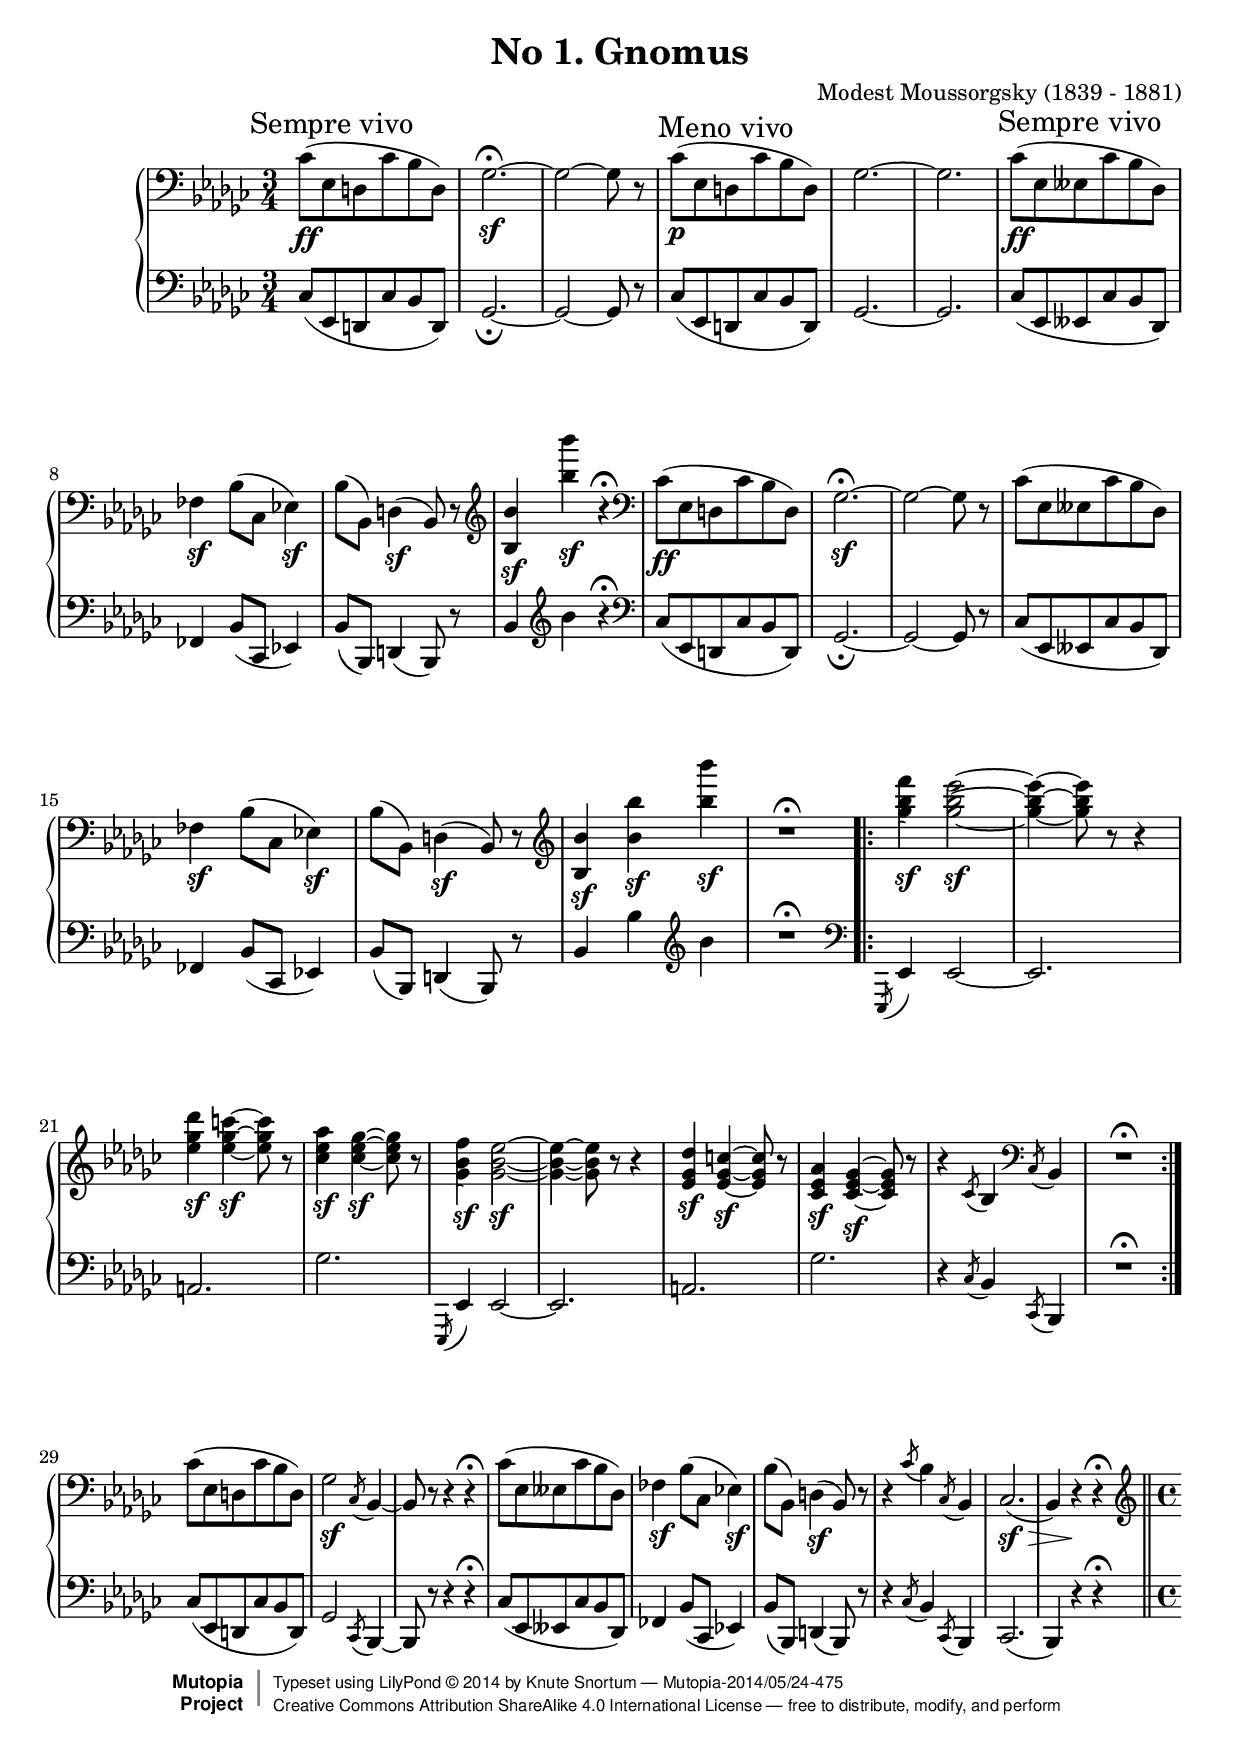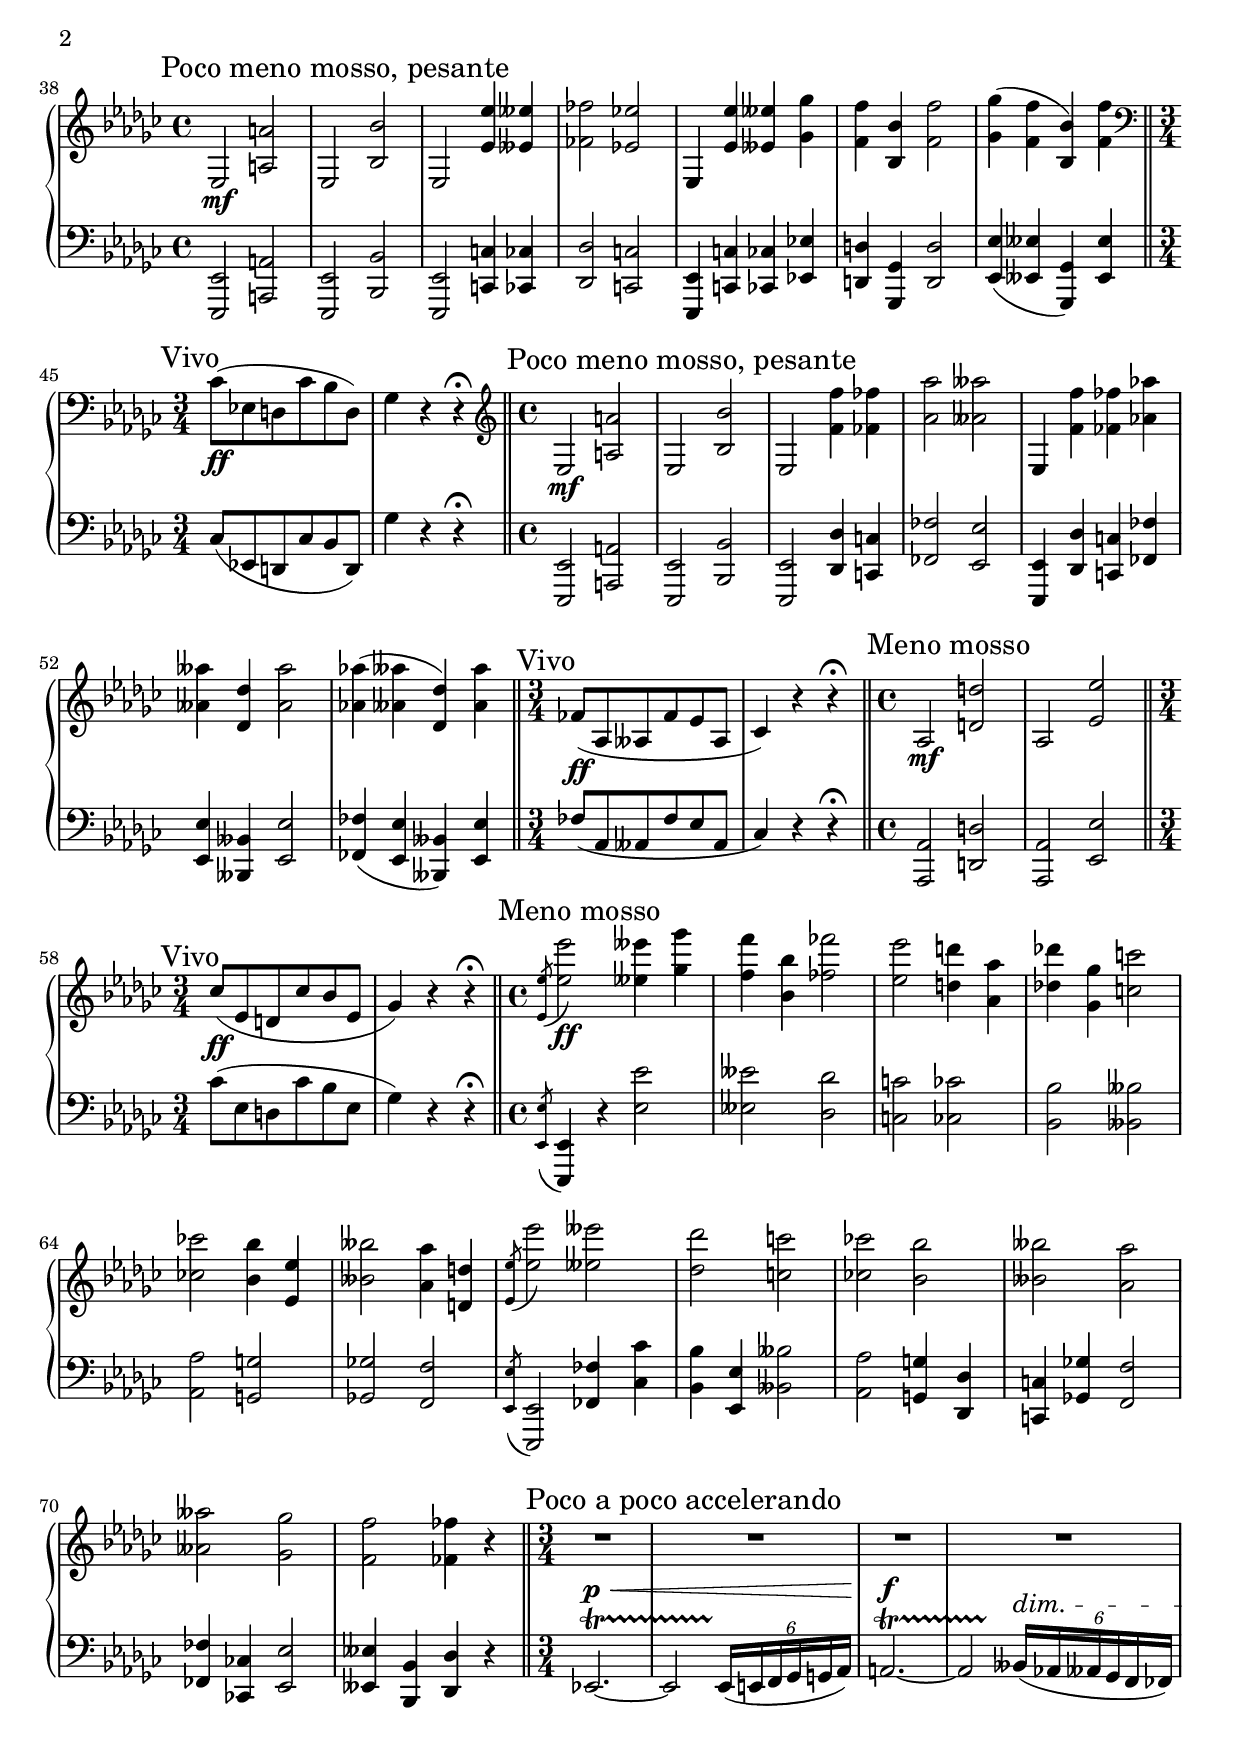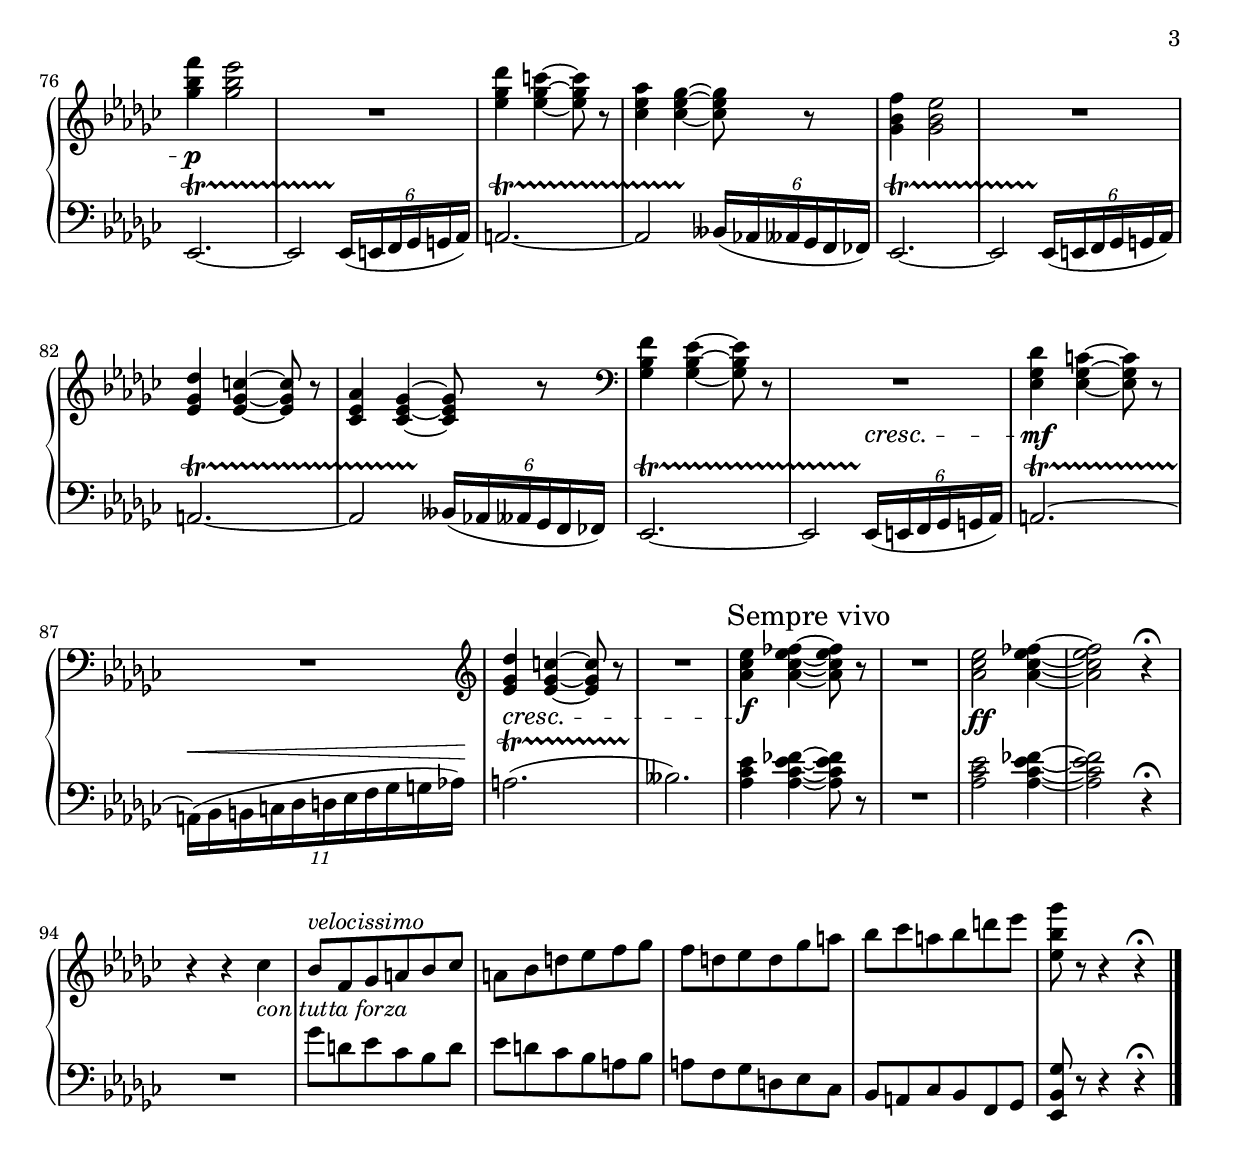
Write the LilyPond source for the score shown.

\version "2.18.2"
\language "english"

\header {
  title        = "No 1. Gnomus"
  composer     = "Modest Moussorgsky (1839 - 1881)"
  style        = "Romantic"
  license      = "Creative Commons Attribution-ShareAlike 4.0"
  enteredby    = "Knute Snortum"
  date         = "1874"
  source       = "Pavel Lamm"

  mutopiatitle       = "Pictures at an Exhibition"
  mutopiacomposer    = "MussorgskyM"
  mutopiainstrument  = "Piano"
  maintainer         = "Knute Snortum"
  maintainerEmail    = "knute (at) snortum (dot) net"
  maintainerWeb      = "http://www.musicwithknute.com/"

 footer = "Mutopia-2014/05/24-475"
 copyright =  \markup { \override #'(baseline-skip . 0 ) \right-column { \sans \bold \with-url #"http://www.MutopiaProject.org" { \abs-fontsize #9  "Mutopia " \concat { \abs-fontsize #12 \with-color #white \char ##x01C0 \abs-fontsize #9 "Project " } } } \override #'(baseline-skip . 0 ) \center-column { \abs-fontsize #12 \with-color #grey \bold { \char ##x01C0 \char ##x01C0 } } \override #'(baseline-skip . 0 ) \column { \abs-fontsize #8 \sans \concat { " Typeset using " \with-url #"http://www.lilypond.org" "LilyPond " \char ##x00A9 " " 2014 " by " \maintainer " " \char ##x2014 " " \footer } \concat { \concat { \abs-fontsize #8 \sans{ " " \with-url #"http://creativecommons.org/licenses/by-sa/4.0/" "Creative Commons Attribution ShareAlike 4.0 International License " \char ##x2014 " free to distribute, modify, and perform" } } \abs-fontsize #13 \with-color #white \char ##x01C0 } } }
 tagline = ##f
}

sempreVivo = {
  \once
  \override Score.RehearsalMark.self-alignment-X = #LEFT
  \mark "Sempre vivo" 
}
menoVivo = {
  \once
  \override Score.RehearsalMark.self-alignment-X = #LEFT
  \mark  "Meno vivo" 
}
pesante = {
  \once
  \override Score.RehearsalMark.self-alignment-X = #LEFT
  \mark  "Poco meno mosso, pesante" 
}
vivo = {
  \once
  \override Score.RehearsalMark.self-alignment-X = #LEFT
  \mark  "Vivo" 
}
menoMosso = {
  \once
  \override Score.RehearsalMark.self-alignment-X = #LEFT
  \mark  "Meno mosso" 
}
pocoAccel = {
  \once
  \override Score.RehearsalMark.self-alignment-X = #LEFT
  \mark "Poco a poco accelerando"
}
veloc = \markup { \italic "velocissimo" }
forza = \markup { \italic "con tutta forza" }

upper = {
  \time 3/4
  \clef bass
  \sempreVivo 
  | cf'8 ( \ff ef d cf' bf d )
  | gf2. ~ \sf \fermata
  | gf2 ~ gf8 r
  \menoVivo 
  | cf'8 ( \p ef d cf' bf d )
  | gf2. ~
  | gf2.
  \sempreVivo 
  | cf'8 ( \ff ef eff cf' bf df )
  
  \barNumberCheck #8
  
  | ff4 \sf bf8 ( cf ef4 ) \sf
  | bf8 ( bf, ) d4 ( \sf bf,8 ) r
  | \clef treble <bf bf'>4 \sf <bf'' bf'''> \sf r \fermata
  | \clef bass cf'8 ( \ff ef d cf' bf d )
  | gf2. ~ \sf \fermata
  | gf2 ~ gf8 r
  | cf'8 ( ef eff cf' bf df )
  | ff4 \sf bf8 ( cf ef4 ) \sf
  
  \barNumberCheck #16
  
  | bf8 ( bf, ) d4 ( \sf bf,8 ) r
  | \clef treble <bf bf'>4 \sf <bf' bf''> \sf <bf'' bf'''> \sf 
  | R2. \fermataMarkup
  
  \repeat volta 2 {
    | \acciaccatura s8 <gf'' bf'' f'''>4 \sf <gf'' bf'' ef'''>2 ~ \sf
    | q4 ~ q8 r r4 \break
    | <ef'' gf'' df'''>4 \sf <ef'' gf'' c'''> \sf ~ q8 r
    | <cf'' ef'' af''>4 \sf <cf'' ef'' gf''> \sf ~ q8 r
    | \acciaccatura s8 <gf' bf' f''>4 \sf <gf' bf' ef''>2 ~ \sf
    
    \barNumberCheck #24
    
    | q4 ~ q8 r r4
    | <ef' gf' df''>4 \sf <ef' gf' c''> \sf ~ q8 r
    | <cf' ef' af'>4 \sf <cf' ef' gf'> \sf ~ q8 r
    | r4 \acciaccatura cf'8 bf4 \clef bass \acciaccatura cf8 bf,4
    | R2. \fermataMarkup
  }
  \break
  
  \clef bass
  | cf'8 ( ef d cf' bf d )
  | gf2 \sf \acciaccatura cf8 bf,4 ~
  | bf,8 r r4 r4 \fermata
  
  \barNumberCheck #32
  
  | cf'8 ( ef eff cf' bf df )
  | ff4 \sf bf8 ( cf ef4 ) \sf
  | bf8 ( bf, ) d4 ( \sf bf,8 ) r
  | r4 \acciaccatura cf'8 bf4 \acciaccatura cf8 bf,4
  | cf2. \sf \> (
  | bf,4 ) r \! r \fermata \break
  
  \time 4/4
  \clef treble
  \bar "||"
  \pesante 
  | ef2 \mf <a a'>
  | ef2 <bf bf'>
  
  \barNumberCheck #40
  
  | ef2 <ef' ef''>4 <eff' eff''>
  | <ff' ff''>2 <ef' ef''>
  | ef4 <ef' ef''> <eff' eff''> <gf' gf''>
  | <f' f''>4 <bf bf'> <f' f''>2
  | <gf' gf''>4 ( <f' f''> <bf bf'> ) <f' f''> \break
  
  \clef bass
  \time 3/4
  \bar "||"
  \vivo 
  | cf'8 ( \ff ef d cf' bf d )
  | gf4 r r \fermata
  
  \clef treble
  \time 4/4
  \bar "||"
  \pesante 
  | ef2 \mf <a a'>
  
  \barNumberCheck #48
  
  | ef2 <bf bf'>
  | ef2 <f' f''>4 <ff' ff''>
  | <af' af''>2 <aff' aff''>
  | ef4 <f' f''> <ff' ff''> <af' af''>
  | <aff' aff''>4 <df' df''> <aff' aff''>2
  | <af' af''>4 ( <aff' aff''> <df' df''> ) <aff' aff''>
  
  \time 3/4
  \bar "||"
  \vivo 
  | ff'8 \ff ( af aff ff' ef' aff
  | cf'4 ) r r \fermata
  
  \barNumberCheck #56
  
  \time 4/4
  \bar "||"
  \menoMosso 
  | af2 \mf <d' d''>
  | af2 <ef' ef''>
  
  \time 3/4
  \bar "||"
  \vivo 
  | cf''8 \ff ( ef' d' cf'' bf' ef' 
  | gf'4 ) r r \fermata
  
  \time 4/4
  \bar "||"
  \menoMosso 
  | \acciaccatura <ef' ef''>8 <ef'' ef'''>2 \ff
    <eff'' eff'''>4 <gf'' gf'''>
  | <f'' f'''>4 <bf' bf''> <ff'' ff'''>2
  | <ef'' ef'''>2 <d'' d'''>4 <af' af''>
  | <df'' df'''>4 <gf' gf''> <c'' c'''>2
  
  \barNumberCheck #64
  
  | <cf'' cf'''>2 <bf' bf''>4 <ef' ef''>
  | <bff' bff''>2 <af' af''>4 <d' d''>
  | \acciaccatura <ef' ef''>8 <ef'' ef'''>2 <eff'' eff'''>
  | <df'' df'''>2 <c'' c'''>
  | <cf'' cf'''>2 <bf' bf''>
  | <bff' bff''>2 <af' af''>
  | <aff' aff''>2 <gf' gf''>
  | <f' f''>2 <ff' ff''>4 r
  
  \barNumberCheck #72
  
  \time 3/4
  \bar "||"
  \pocoAccel
  | R2. 
  | R2. * 3
  | <gf'' bf'' f'''>4 <gf'' bf'' ef'''>2
  | R2.
  | <ef'' gf'' df'''>4 <ef'' gf'' c'''> ~ q8 r
  | <cf'' ef'' af''>4 <cf'' ef'' gf''> ~ q8 r
  
  \barNumberCheck #80
  
  | <gf' bf' f''>4 <gf' bf' ef''>2
  | R2.
  | <ef' gf' df''>4 <ef' gf' c''> ~ q8 r
  | <cf' ef' af'>4 <cf' ef' gf'> ~ q8 r
  \clef bass
  | <gf bf f'>4 <gf bf ef'> ~ q8 r
  | R2.
  | <ef gf df'>4 <ef gf c'> ~ q8 r
  | R2.
  
  \barNumberCheck #88
  
  \clef treble
  | <ef' gf' df''>4 <ef' gf' c''> ~ q8 r
  | R2.
  \sempreVivo
  | <af' cf'' ef''>4 \f <af' cf'' ef'' ff''> ~ q8 r
  | R2.
  | <af' cf'' ef''>2 \ff <af' cf'' ef'' ff''>4 ~
  | q2 r4 \fermata
  \relative c'' {
    | r4 r cf _ \forza
    | bf8 ^ \veloc f gf a bf cf
    
    \barNumberCheck #96
    
    | a8 bf d ef f gf
    | f8 d ef d gf a
    | bf8 cf a bf d ef
    | <gf bf, ef,>8 r r4 r \fermata
    | \bar "|."
  }
}

lower = {
  \time 3/4
  \clef bass
  
  | cf8 ( ef, d, cf bf, d, )
  | gf,2. ~ _ \fermata
  | gf,2 ~ gf,8 r
  | cf8 ( ef, d, cf bf, d, )
  | gf,2. ~
  | gf,2.
  | cf8 ( ef, eff, cf bf, df, )
  
  \barNumberCheck #8
  
  | ff,4 bf,8 ( cf, ef,4 )
  | bf,8 ( bf,, ) d,4 ( bf,,8 ) r
  | bf,4 \clef treble bf' r \fermata
  | \clef bass cf8 ( ef, d, cf bf, d, )
  | gf,2. ~ _ \fermata
  | gf,2 ~ gf,8 r
  | cf8 ( ef, eff, cf bf, df, )
  | ff,4 bf,8 ( cf, ef,4 )
  
  \barNumberCheck #16
  
  | bf,8 ( bf,, ) d,4 ( bf,,8 ) r
  | bf,4 bf \clef treble bf'
  | R2. \fermataMarkup 
  \clef bass
  
  \repeat volta 2 {
    | \acciaccatura ef,,8 ef,4 ef,2 ~
    | ef,2.
    | a,2.
    | gf2.
    | \acciaccatura ef,,8 ef,4 ef,2 ~
    
    \barNumberCheck #24
    
    | ef,2.
    | a,2.
    | gf2.
    | r4 \acciaccatura cf8 bf,4 \acciaccatura cf,8 bf,,4
    | R2. \fermataMarkup
  }
  
  | cf8 ( ef, d, cf bf, d, )
  | gf,2 \acciaccatura cf,8 bf,,4 ~
  | bf,,8 r r4 r \fermata
  
  \barNumberCheck #32
  
  | cf8 ( ef, eff, cf bf, df, )
  | ff,4 bf,8 ( cf, ef,4 )
  | bf,8 ( bf,, ) d,4 ( bf,,8 ) r
  | r4 \acciaccatura cf8 bf,4 \acciaccatura cf,8 bf,,4
  | cf,2. (
  | bf,,4 ) r r \fermata 
  
  \time 4/4
  | <ef, ef,,>2 <a, a,,>
  | <ef, ef,,>2 <bf, bf,,>
  
  \barNumberCheck #40
  
  | <ef, ef,,>2 <c c,>4 <cf cf,>
  | <df df,>2 <c c,>
  | <ef, ef,,>4 <c c,> <cf cf,> <ef ef,>
  | <d d,>4 <gf, gf,,> <d d,>2
  | <ef ef,>4 ( <eff eff,> <gf, gf,,> ) <eff eff,>
  
  \time 3/4
  | cf8 ( ef, d, cf bf, d, )
  | gf4 r r \fermata
  
  \time 4/4
  | <ef, ef,,>2 <a, a,,>
  
  \barNumberCheck #48
  
  | <ef, ef,,>2 <bf, bf,,>
  | <ef, ef,,>2 <df df,>4 <c c,>
  | <ff ff,>2 <ef ef,>
  | <ef, ef,,>4 <df df,> <c c,> <ff ff,>
  | <ef ef,>4 <bff, bff,,> <ef ef,>2
  | <ff ff,>4 ( <ef ef,> <bff, bff,,> ) <ef ef,>
  
  \time 3/4
  | ff8 ( af, aff, ff ef aff,
  | cf4 ) r r \fermata
  
  \barNumberCheck #56
  
  \time 4/4
  | <af, af,,>2 <d d,>
  | <af, af,,>2 <ef ef,>
  
  \time 3/4
  | cf'8 ( ef d cf' bf ef 
  | gf4 ) r r \fermata
  
  \time 4/4
  | \acciaccatura <ef ef,>8 <ef, ef,,>4 r <ef' ef>2
  | <eff' eff>2 <df' df>
  | <c' c>2 <cf cf'>
  | <bf bf,>2 <bff bff,>
  
  \barNumberCheck #64
  
  | <af af,>2 <g g,>
  | <gf gf,>2 <f f,>
  | \acciaccatura <ef ef,>8 <ef, ef,,>2 <ff ff,>4 <cf cf'>
  | <bf bf,>4 <ef ef,> <bff bff,>2
  | <af af,>2 <g g,>4 <df df,>
  | <c c,>4 <gf gf,> <f f,>2
  | <ff ff,>4 <cf cf,> <ef ef,>2
  | <eff eff,>4 <bf, bf,,> <df df,> r
  
  \barNumberCheck #72
  
  \time 3/4
  | ef,2. ^ \p \startTrillSpan ^ \< ~
  | ef,2 \tuplet 6/4 { 
    ef,16 \stopTrillSpan ( [ e, f, gf, g, af, \! ] ) 
  }
  | a,2. ^ \f \startTrillSpan ~
  | a,2 \tuplet 6/4 {
    bff,16 ^ \dim \stopTrillSpan ( [ af, aff, gf, f, ff, ] )
  }
  | ef,2. ^ \p \startTrillSpan  ~
  | ef,2 \tuplet 6/4 { 
    ef,16 \stopTrillSpan ( [ e, f, gf, g, af, ] ) 
  }
  | a,2. \startTrillSpan ~
  | a,2 \tuplet 6/4 {
    bff,16 \stopTrillSpan ( [ af, aff, gf, f, ff, ] )
  }
  
  \barNumberCheck #80
  
  | ef,2. \startTrillSpan  ~
  | ef,2 \tuplet 6/4 { 
    ef,16 \stopTrillSpan ( [ e, f, gf, g, af, ] ) 
  }
  | a,2. \startTrillSpan ~
  | a,2 \tuplet 6/4 {
    bff,16 \stopTrillSpan ( [ af, aff, gf, f, ff, ] )
  }
  | ef,2. \startTrillSpan  ~
  | ef,2 \tuplet 6/4 { 
    ef,16 ^ \cresc \stopTrillSpan ( [ e, f, gf, g, af, ] ) 
  }
  | a,2. ^ \mf \startTrillSpan ~
  | \tuplet 11/12 {  
    a,16 ^ \< \stopTrillSpan ( [ bf, b, c df d ef f gf g af \! ] ) 
  }
  
  \barNumberCheck #88
  
  | a2. ^ \cresc \startTrillSpan (
  | bff2. ) \stopTrillSpan
  | <af cf' ef'>4 \! <af cf' ef' ff'> ~ q8 r
  | R2.
  | <af cf' ef'>2 <af cf' ef' ff'>4 ~
  | q2 r4 \fermata
  \relative c'' {
    | R2.
    | gf8 d ef cf bf d
    
    \barNumberCheck #96
    
    | ef8 d cf bf a bf
    | a8 f gf d ef cf
    | bf8 a cf bf f gf
    | <ef bf' gf'>8 r r4 r \fermata
  }
}

global = {
  \key ef \minor
  \accidentalStyle piano
}

\score {
  \new PianoStaff 
  <<
    \new Staff = "up" {
      \global
      \upper
    }
    \new Staff = "down" {
      \global
      \lower
    }
  >>
  \layout {
  }
  \midi {
    \tempo 4 = 88
  }
}
